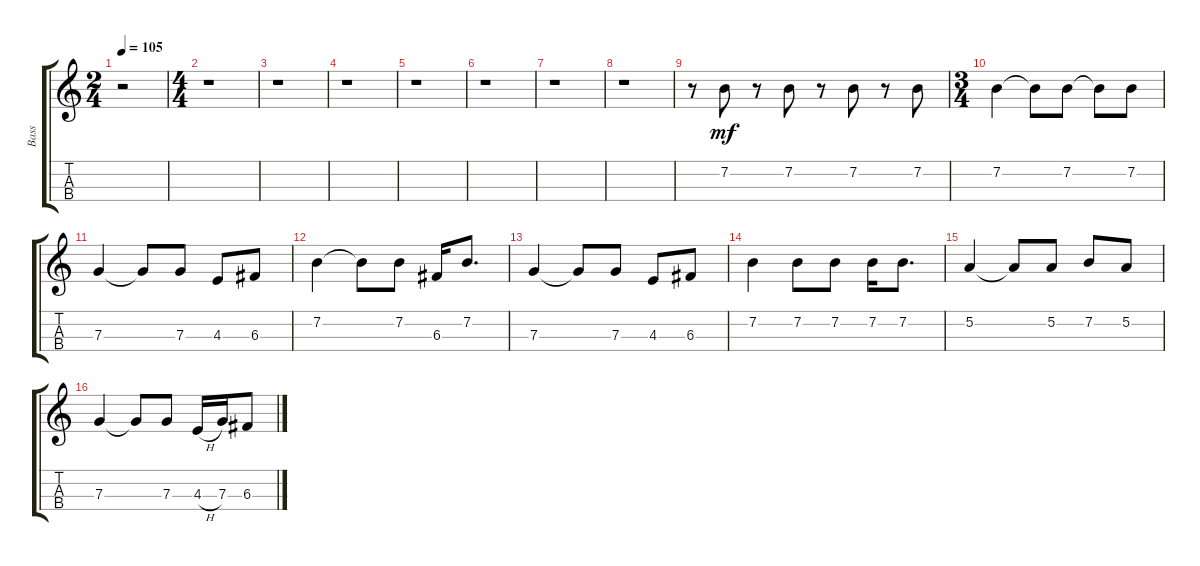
\track ("Bass" "Bass") {instrument acousticguitarnylon}
\staff {score tabs}
\tuning (A3 E3 C3 G3) {hide}
\ts (2 4)
\tempo 105
\clef g2
\ks c
r.2{dy mf} |
\ts (4 4)
r.1 |
r.1 |
r.1 |
r.1 |
r.1 |
r.1 |
r.1 |
r.8 7.2.8 r.8 7.2.8 r.8 7.2.8 r.8 7.2.8 |
\ts (3 4)
7.2.4 7.2{t}.8 7.2.8 7.2{t}.8 7.2.8 |
7.3.4 7.3{t}.8 7.3.8 4.3.8 6.3.8 |
7.2.4 7.2{t}.8 7.2.8 6.3.16 7.2.8{d} |
7.3.4 7.3{t}.8 7.3.8 4.3.8 6.3.8 |
7.2.4 7.2.8 7.2.8 7.2.16 7.2.8{d} |
5.2.4 5.2{t}.8 5.2.8 7.2.8 5.2.8 |
7.3.4 7.3{t}.8 7.3.8 4.3{h}.16 7.3.16 6.3.8
